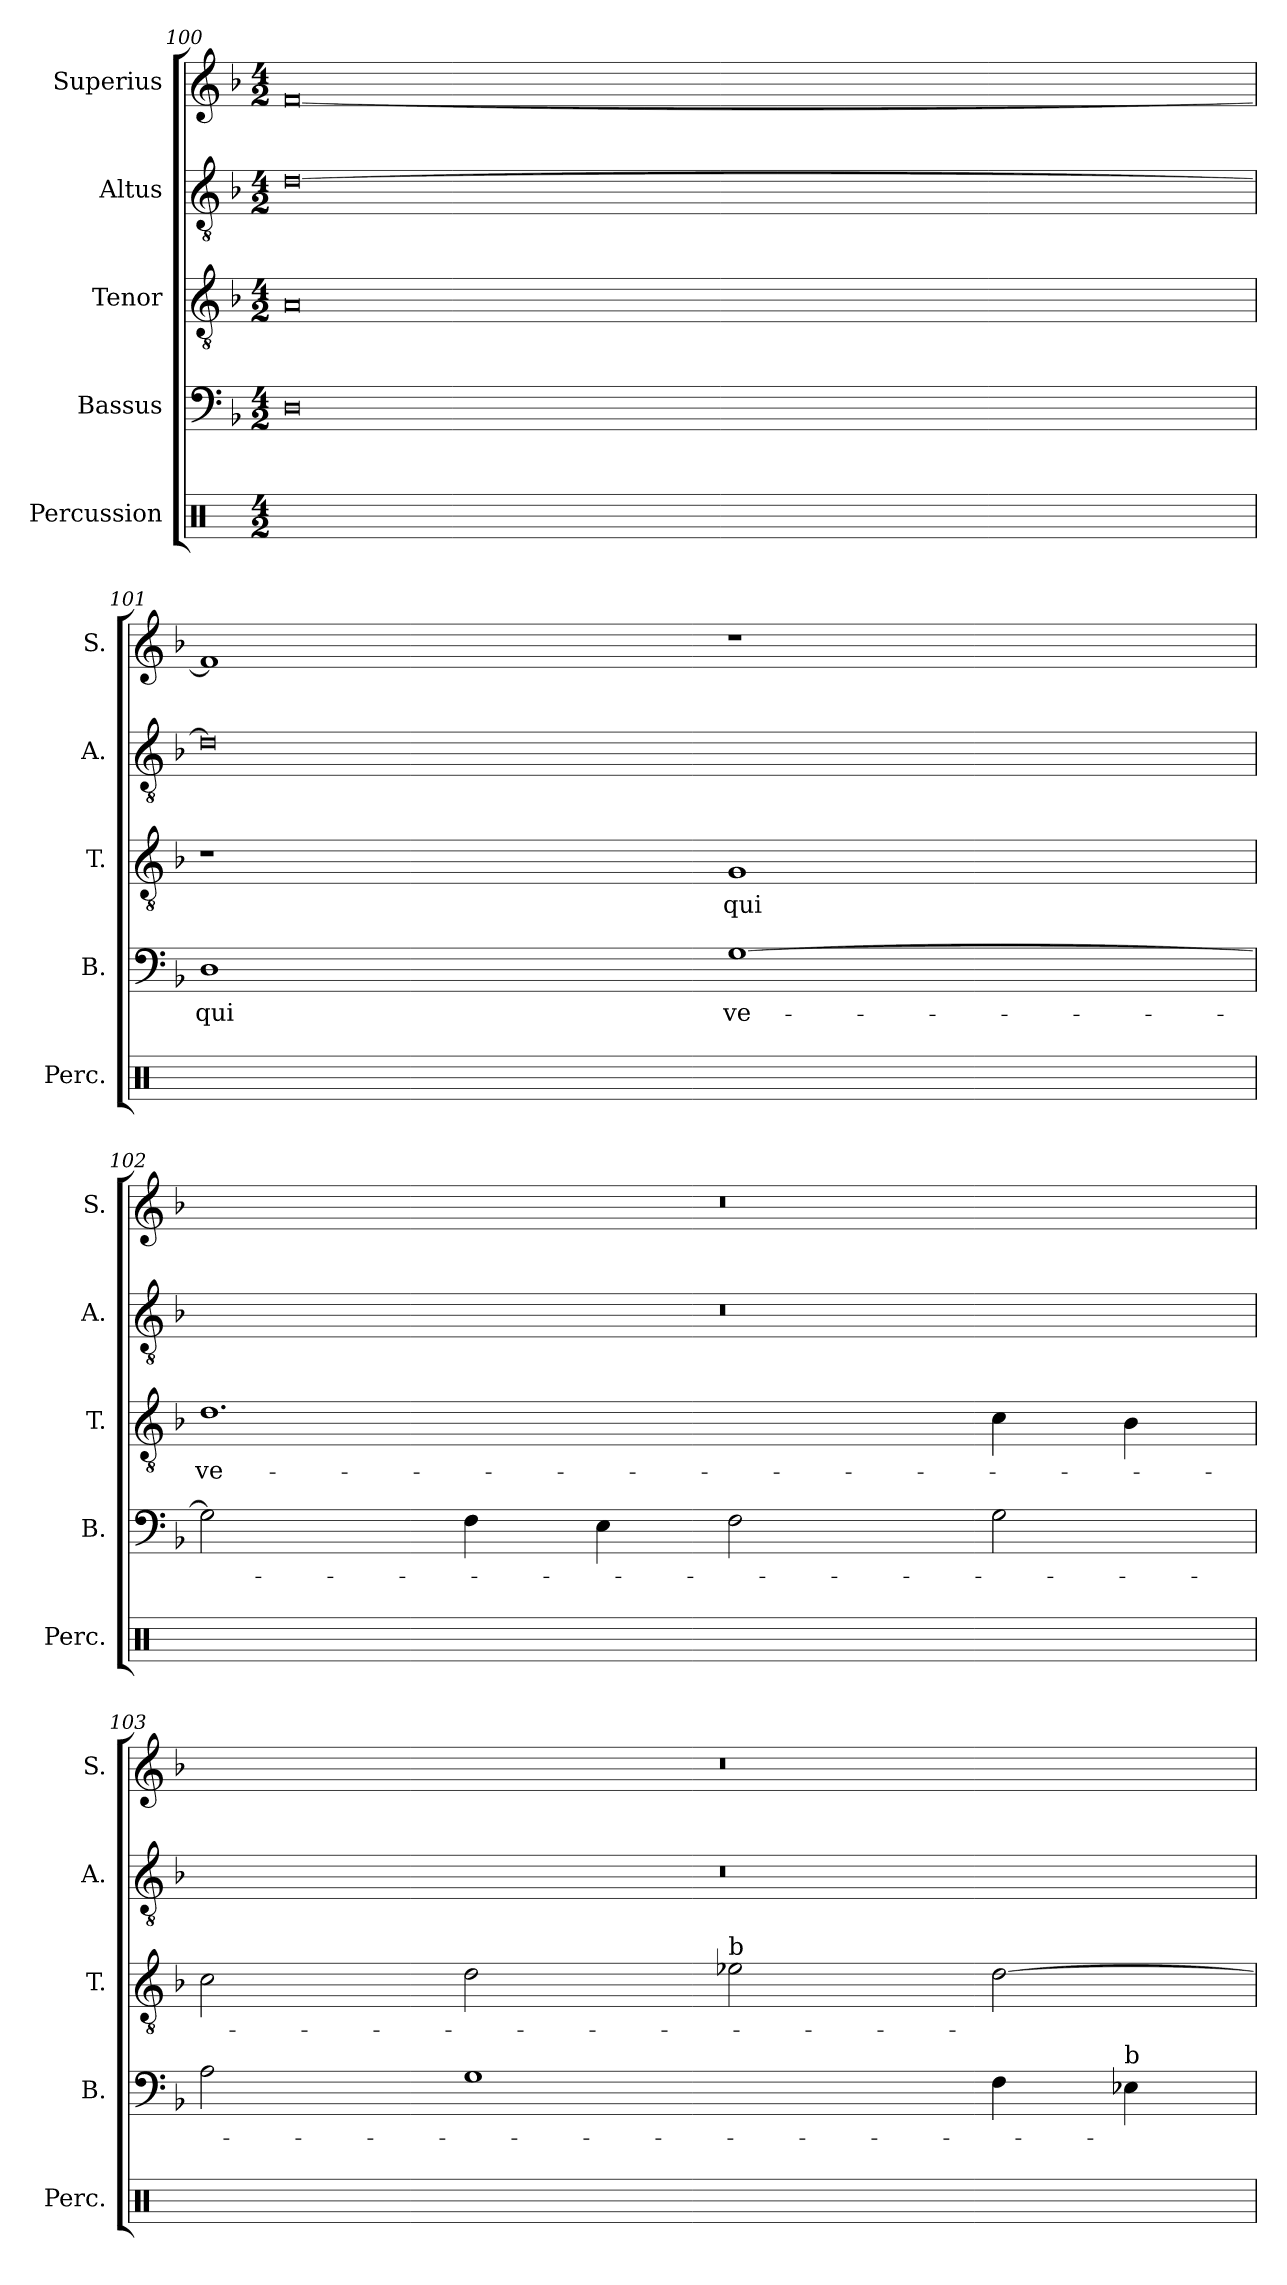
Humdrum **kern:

**kern	**kern	**text	**kern	**text	**kern	**kern
*part5	*part4	*part4	*part3	*part3	*part2	*part1
*staff5	*staff4	*staff4	*staff3	*staff3	*staff2	*staff1
*I"Percussion	*I"Bassus	*	*I"Tenor	*	*I"Altus	*I"Superius
*I'Perc.	*I'B.	*	*I'T.	*	*I'A.	*I'S.
*clefX	*clefF4	*	*clefGv2	*	*clefGv2	*clefG2
*	*	*	*ITrd7c12	*	*ITrd7c12	*
*k[]	*k[b-]	*	*k[b-]	*	*k[b-]	*k[b-]
*C:	*F:	*	*F:	*	*F:	*F:
*M4/2	*M4/2	*	*M4/2	*	*M4/2	*M4/2
=100	=100	=100	=100	=100	=100	=100
16Rei/LLyy	0Di	.	0AAi	.	[>0Di	[<0fi
16Rei/yy	.	.	.	.	.	.
16Rei/yy	.	.	.	.	.	.
16Rei/JJyy	.	.	.	.	.	.
16Rei/LLyy	.	.	.	.	.	.
16Rei/yy	.	.	.	.	.	.
16Rei/yy	.	.	.	.	.	.
16Rei/JJyy	.	.	.	.	.	.
16Rei/LLyy	.	.	.	.	.	.
16Rei/yy	.	.	.	.	.	.
16Rei/yy	.	.	.	.	.	.
16Rei/JJyy	.	.	.	.	.	.
16Rei/LLyy	.	.	.	.	.	.
16Rei/yy	.	.	.	.	.	.
16Rei/yy	.	.	.	.	.	.
16Rei/JJyy	.	.	.	.	.	.
16Rei/LLyy	.	.	.	.	.	.
16Rei/yy	.	.	.	.	.	.
16Rei/yy	.	.	.	.	.	.
16Rei/JJyy	.	.	.	.	.	.
16Rei/LLyy	.	.	.	.	.	.
16Rei/yy	.	.	.	.	.	.
16Rei/yy	.	.	.	.	.	.
16Rei/JJyy	.	.	.	.	.	.
16Rei/LLyy	.	.	.	.	.	.
16Rei/yy	.	.	.	.	.	.
16Rei/yy	.	.	.	.	.	.
16Rei/JJyy	.	.	.	.	.	.
16Rei/LLyy	.	.	.	.	.	.
16Rei/yy	.	.	.	.	.	.
16Rei/yy	.	.	.	.	.	.
16Rei/JJyy	.	.	.	.	.	.
!!LO:LB:g=z
=101	=101	=101	=101	=101	=101	=101
!	!	!LO:LY:b:color=#000000	!	!	!	!
16Rei/LLyy	1Di	qui	1r	.	0Di]	1fi]
16Rei/yy	.	.	.	.	.	.
16Rei/yy	.	.	.	.	.	.
16Rei/JJyy	.	.	.	.	.	.
16Rei/LLyy	.	.	.	.	.	.
16Rei/yy	.	.	.	.	.	.
16Rei/yy	.	.	.	.	.	.
16Rei/JJyy	.	.	.	.	.	.
16Rei/LLyy	.	.	.	.	.	.
16Rei/yy	.	.	.	.	.	.
16Rei/yy	.	.	.	.	.	.
16Rei/JJyy	.	.	.	.	.	.
16Rei/LLyy	.	.	.	.	.	.
16Rei/yy	.	.	.	.	.	.
16Rei/yy	.	.	.	.	.	.
16Rei/JJyy	.	.	.	.	.	.
!	!	!LO:LY:b:color=#000000	!	!	!	!
!	!	!	!	!LO:LY:b:color=#000000	!	!
16Rei/LLyy	[>1Gi	ve-	1GGi	qui	.	1r
16Rei/yy	.	.	.	.	.	.
16Rei/yy	.	.	.	.	.	.
16Rei/JJyy	.	.	.	.	.	.
16Rei/LLyy	.	.	.	.	.	.
16Rei/yy	.	.	.	.	.	.
16Rei/yy	.	.	.	.	.	.
16Rei/JJyy	.	.	.	.	.	.
16Rei/LLyy	.	.	.	.	.	.
16Rei/yy	.	.	.	.	.	.
16Rei/yy	.	.	.	.	.	.
16Rei/JJyy	.	.	.	.	.	.
16Rei/LLyy	.	.	.	.	.	.
16Rei/yy	.	.	.	.	.	.
16Rei/yy	.	.	.	.	.	.
16Rei/JJyy	.	.	.	.	.	.
=102	=102	=102	=102	=102	=102	=102
!	!	!	!	!LO:LY:b:color=#000000	!LO:N:vis=1	!LO:N:vis=1
16Rei/LLyy	2Gi\]	.	1.Di	ve-	0r	0r
16Rei/yy	.	.	.	.	.	.
16Rei/yy	.	.	.	.	.	.
16Rei/JJyy	.	.	.	.	.	.
16Rei/LLyy	.	.	.	.	.	.
16Rei/yy	.	.	.	.	.	.
16Rei/yy	.	.	.	.	.	.
16Rei/JJyy	.	.	.	.	.	.
16Rei/LLyy	4Fi\	.	.	.	.	.
16Rei/yy	.	.	.	.	.	.
16Rei/yy	.	.	.	.	.	.
16Rei/JJyy	.	.	.	.	.	.
16Rei/LLyy	4Ei\	.	.	.	.	.
16Rei/yy	.	.	.	.	.	.
16Rei/yy	.	.	.	.	.	.
16Rei/JJyy	.	.	.	.	.	.
16Rei/LLyy	2Fi\	.	.	.	.	.
16Rei/yy	.	.	.	.	.	.
16Rei/yy	.	.	.	.	.	.
16Rei/JJyy	.	.	.	.	.	.
16Rei/LLyy	.	.	.	.	.	.
16Rei/yy	.	.	.	.	.	.
16Rei/yy	.	.	.	.	.	.
16Rei/JJyy	.	.	.	.	.	.
16Rei/LLyy	2Gi\	.	4Ci\	.	.	.
16Rei/yy	.	.	.	.	.	.
16Rei/yy	.	.	.	.	.	.
16Rei/JJyy	.	.	.	.	.	.
16Rei/LLyy	.	.	4BB-i\	.	.	.
16Rei/yy	.	.	.	.	.	.
16Rei/yy	.	.	.	.	.	.
16Rei/JJyy	.	.	.	.	.	.
=103	=103	=103	=103	=103	=103	=103
!	!	!	!	!	!LO:N:vis=1	!LO:N:vis=1
16Rei/LLyy	2Ai\	.	2Ci\	.	0r	0r
16Rei/yy	.	.	.	.	.	.
16Rei/yy	.	.	.	.	.	.
16Rei/JJyy	.	.	.	.	.	.
16Rei/LLyy	.	.	.	.	.	.
16Rei/yy	.	.	.	.	.	.
16Rei/yy	.	.	.	.	.	.
16Rei/JJyy	.	.	.	.	.	.
16Rei/LLyy	1Gi	.	2Di\	.	.	.
16Rei/yy	.	.	.	.	.	.
16Rei/yy	.	.	.	.	.	.
16Rei/JJyy	.	.	.	.	.	.
16Rei/LLyy	.	.	.	.	.	.
16Rei/yy	.	.	.	.	.	.
16Rei/yy	.	.	.	.	.	.
16Rei/JJyy	.	.	.	.	.	.
!	!	!	!LO:TX:a:t=b	!	!	!
16Rei/LLyy	.	.	2E-j\	.	.	.
16Rei/yy	.	.	.	.	.	.
16Rei/yy	.	.	.	.	.	.
16Rei/JJyy	.	.	.	.	.	.
16Rei/LLyy	.	.	.	.	.	.
16Rei/yy	.	.	.	.	.	.
16Rei/yy	.	.	.	.	.	.
16Rei/JJyy	.	.	.	.	.	.
16Rei/LLyy	4Fi\	.	[>2Di\	.	.	.
16Rei/yy	.	.	.	.	.	.
16Rei/yy	.	.	.	.	.	.
16Rei/JJyy	.	.	.	.	.	.
!	!LO:TX:a:t=b	!	!	!	!	!
16Rei/LLyy	4E-j\	.	.	.	.	.
16Rei/yy	.	.	.	.	.	.
16Rei/yy	.	.	.	.	.	.
16Rei/JJyy	.	.	.	.	.	.
=	=	=	=	=	=	=
*-	*-	*-	*-	*-	*-	*-
